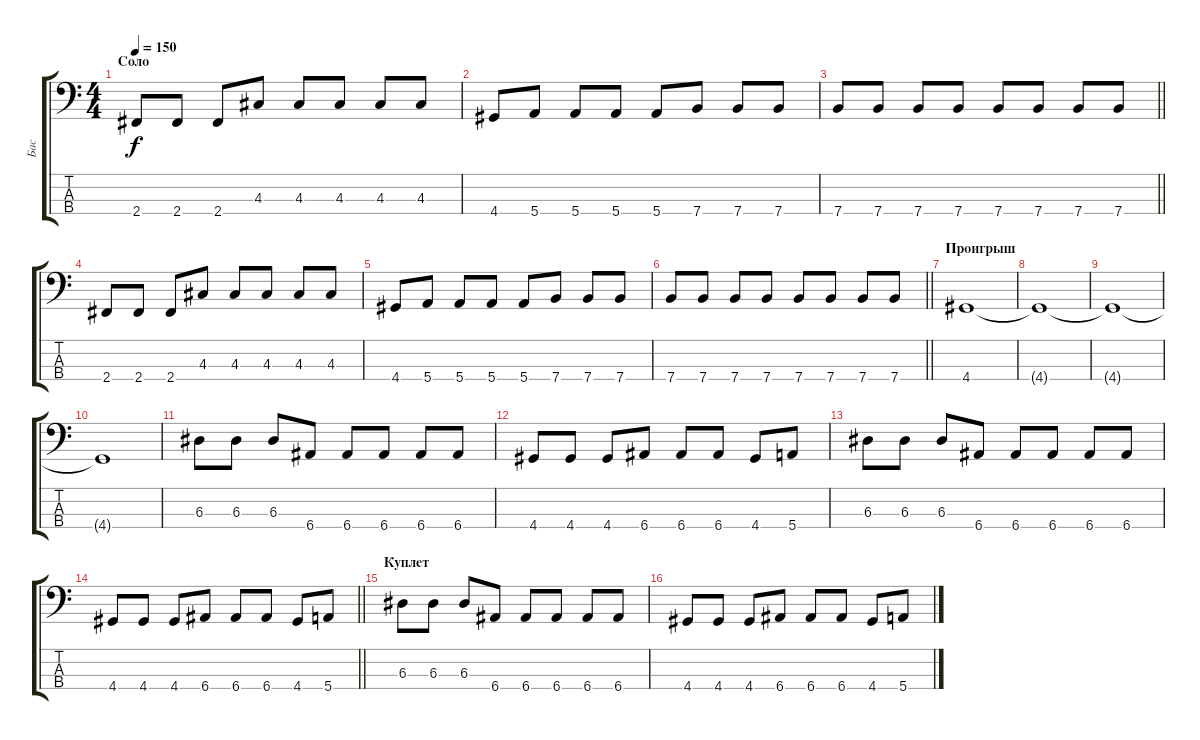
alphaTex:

\track ("Бас" "Бас") {instrument electricbassfinger}
\staff {score tabs}
\tuning (G2 D2 A1 E1) {hide}
\ts (4 4)
\section ("" "Соло")
\tempo 150
\clef f4
\ks c
2.4.8{dy f} 2.4.8 2.4.8 4.3.8 4.3.8 4.3.8 4.3.8 4.3.8 |
4.4.8 5.4.8 5.4.8 5.4.8 5.4.8 7.4.8 7.4.8 7.4.8 |
\barLineRight lightlight
7.4.8 7.4.8 7.4.8 7.4.8 7.4.8 7.4.8 7.4.8 7.4.8 |
2.4.8 2.4.8 2.4.8 4.3.8 4.3.8 4.3.8 4.3.8 4.3.8 |
4.4.8 5.4.8 5.4.8 5.4.8 5.4.8 7.4.8 7.4.8 7.4.8 |
\barLineRight lightlight
7.4.8 7.4.8 7.4.8 7.4.8 7.4.8 7.4.8 7.4.8 7.4.8 |
\section ("" "Проигрыш")
4.4.1 |
4.4{t}.1 |
4.4{t}.1 |
4.4{t}.1 |
6.3.8 6.3.8 6.3.8 6.4.8 6.4.8 6.4.8 6.4.8 6.4.8 |
4.4.8 4.4.8 4.4.8 6.4.8 6.4.8 6.4.8 4.4.8 5.4.8 |
6.3.8 6.3.8 6.3.8 6.4.8 6.4.8 6.4.8 6.4.8 6.4.8 |
\barLineRight lightlight
4.4.8 4.4.8 4.4.8 6.4.8 6.4.8 6.4.8 4.4.8 5.4.8 |
\section ("" "Куплет")
6.3.8 6.3.8 6.3.8 6.4.8 6.4.8 6.4.8 6.4.8 6.4.8 |
4.4.8 4.4.8 4.4.8 6.4.8 6.4.8 6.4.8 4.4.8 5.4.8
